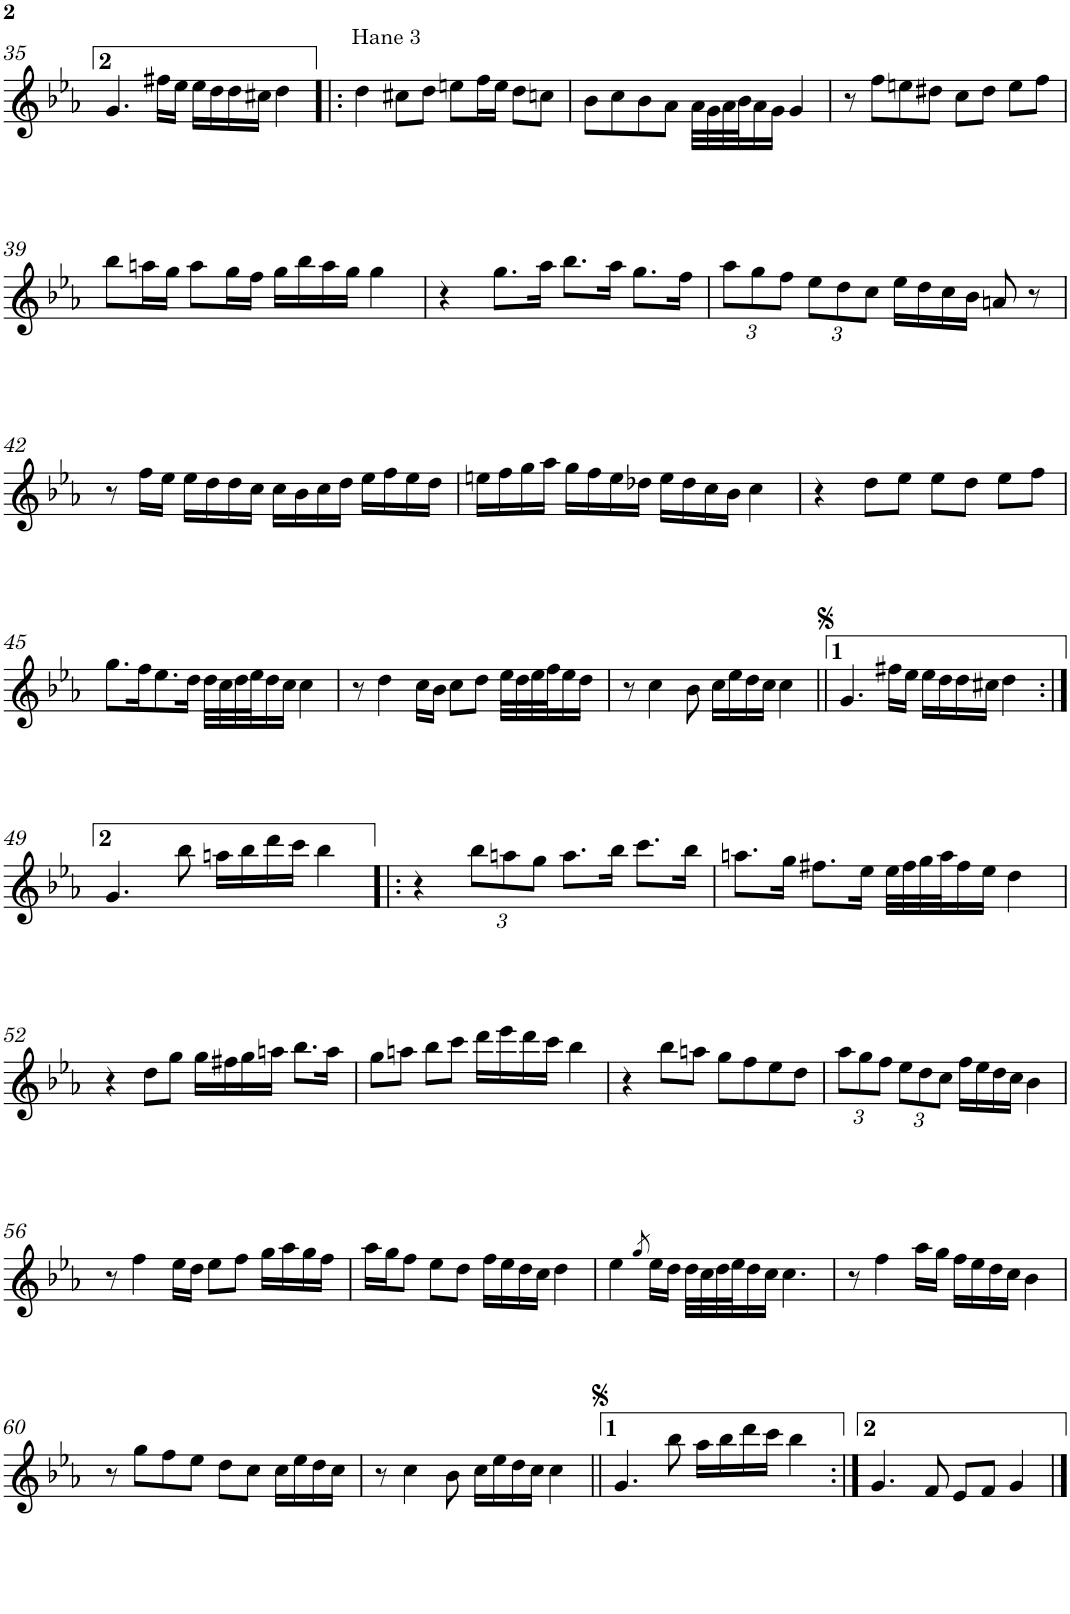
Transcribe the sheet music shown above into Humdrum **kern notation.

**kern
*part1
*staff1
*I"Piano
*I'Pno.
!!LO:PB:g=z
*clefG2
*k[b-e-a-]
*M4/4
*met(c)
=35
4.g/
16ff#X\LL
16ee-\JJ
16ee-\LL
16dd\
16dd\
16cc#X\JJ
4dd\
=36!|:
!LO:TX:a:t=Hane 3
4dd\
8cc#X\L
8dd\J
8een\L
16ff\L
16ee\JJ
8dd\L
8ccn\J
=37
8b-\L
8cc\
8b-\
8a-\J
32a-\LLL
32g\
32a-\
32b-\J
16a-\
16g\JJ
4g/
=38
8r
8ff\L
8een\
8dd#X\J
8cc\L
8dd#\J
8ee\L
8ff\J
!!LO:LB:g=z
=39
8bb-\L
16aan\L
16gg\JJ
8aa\L
16gg\L
16ff\JJ
16gg\LL
16bb-\
16aa\
16gg\JJ
4gg\
=40
4r
8.gg\L
16aa-\Jk
8.bb-\L
16aa-\Jk
8.gg\L
16ff\Jk
=41
*Xbrackettup
12aa-\L
12gg\
12ff\J
12ee-\L
12dd\
12cc\J
16ee-\LL
16dd\
16cc\
16b-\JJ
8an/
8r
!!LO:LB:g=z
=42
8r
16ff\LL
16ee-\JJ
16ee-\LL
16dd\
16dd\
16cc\JJ
16cc\LL
16b-\
16cc\
16dd\JJ
16ee-\LL
16ff\
16ee-\
16dd\JJ
=43
16een\LL
16ff\
16gg\
16aa-\JJ
16gg\LL
16ff\
16ee\
16dd-X\JJ
16ee\LL
16dd-\
16cc\
16b-\JJ
4cc\
=44
4r
8dd\L
8ee-\J
8ee-\L
8dd\J
8ee-\L
8ff\J
!!LO:LB:g=z
=45
8.gg\L
16ff\K
8.ee-\
16dd\Jk
32dd\LLL
32cc\
32dd\
32ee-\J
16dd\
16cc\JJ
4cc\
=46
8r
4dd\
16cc\LL
16b-\JJ
8cc\L
8dd\J
32ee-\LLL
32dd\
32ee-\
32ff\J
16ee-\
16dd\JJ
=47
8r
4cc\
8b-\
16cc\LL
16ee-\
16dd\
16cc\JJ
4cc\
=48||
4.g/
16ff#X\LL
16ee-\JJ
16ee-\LL
16dd\
16dd\
16cc#X\JJ
4dd\
!!LO:LB:g=z
=49:|!
4.g/
8bb-\
16aan\LL
16bb-\
16ddd\
16ccc\JJ
4bb-\
=50!|:
4r
12bb-\L
12aan\
12gg\J
8.aa\L
16bb-\Jk
8.ccc\L
16bb-\Jk
=51
8.aan\L
16gg\Jk
8.ff#X\L
16ee-\Jk
32ee-\LLL
32ff#\
32gg\
32aa\J
16ff#\
16ee-\JJ
4dd\
!!LO:LB:g=z
=52
4r
8dd\L
8gg\J
16gg\LL
16ff#X\
16gg\
16aan\JJ
8.bb-\L
16aa\Jk
=53
8gg\L
8aan\J
8bb-\L
8ccc\J
16ddd\LL
16eee-\
16ddd\
16ccc\JJ
4bb-\
=54
4r
8bb-\L
8aan\J
8gg\L
8ff\
8ee-\
8dd\J
=55
12aa-\L
12gg\
12ff\J
12ee-\L
12dd\
12cc\J
16ff\LL
16ee-\
16dd\
16cc\JJ
4b-\
!!LO:LB:g=z
=56
8r
4ff\
16ee-\LL
16dd\JJ
8ee-\L
8ff\J
16gg\LL
16aa-\
16gg\
16ff\JJ
=57
16aa-\LL
16gg\J
8ff\J
8ee-\L
8dd\J
16ff\LL
16ee-\
16dd\
16cc\JJ
4dd\
=58
4ee-\
8qgg/
16ee-\LL
16dd\JJ
32dd\LLL
32cc\
32dd\
32ee-\J
16dd\
16cc\JJ
4.cc\
=59
8r
4ff\
16aa-\LL
16gg\JJ
16ff\LL
16ee-\
16dd\
16cc\JJ
4b-\
!!LO:LB:g=z
=60
8r
8gg\L
8ff\
8ee-\J
8dd\L
8cc\J
16cc\LL
16ee-\
16dd\
16cc\JJ
=61
8r
4cc\
8b-\
16cc\LL
16ee-\
16dd\
16cc\JJ
4cc\
=62||
4.g/
8bb-\
16aa-\LL
16bb-\
16ddd\
16ccc\JJ
4bb-\
=63:|!
4.g/
8f/
8e-/L
8f/J
4g/
==
*-
